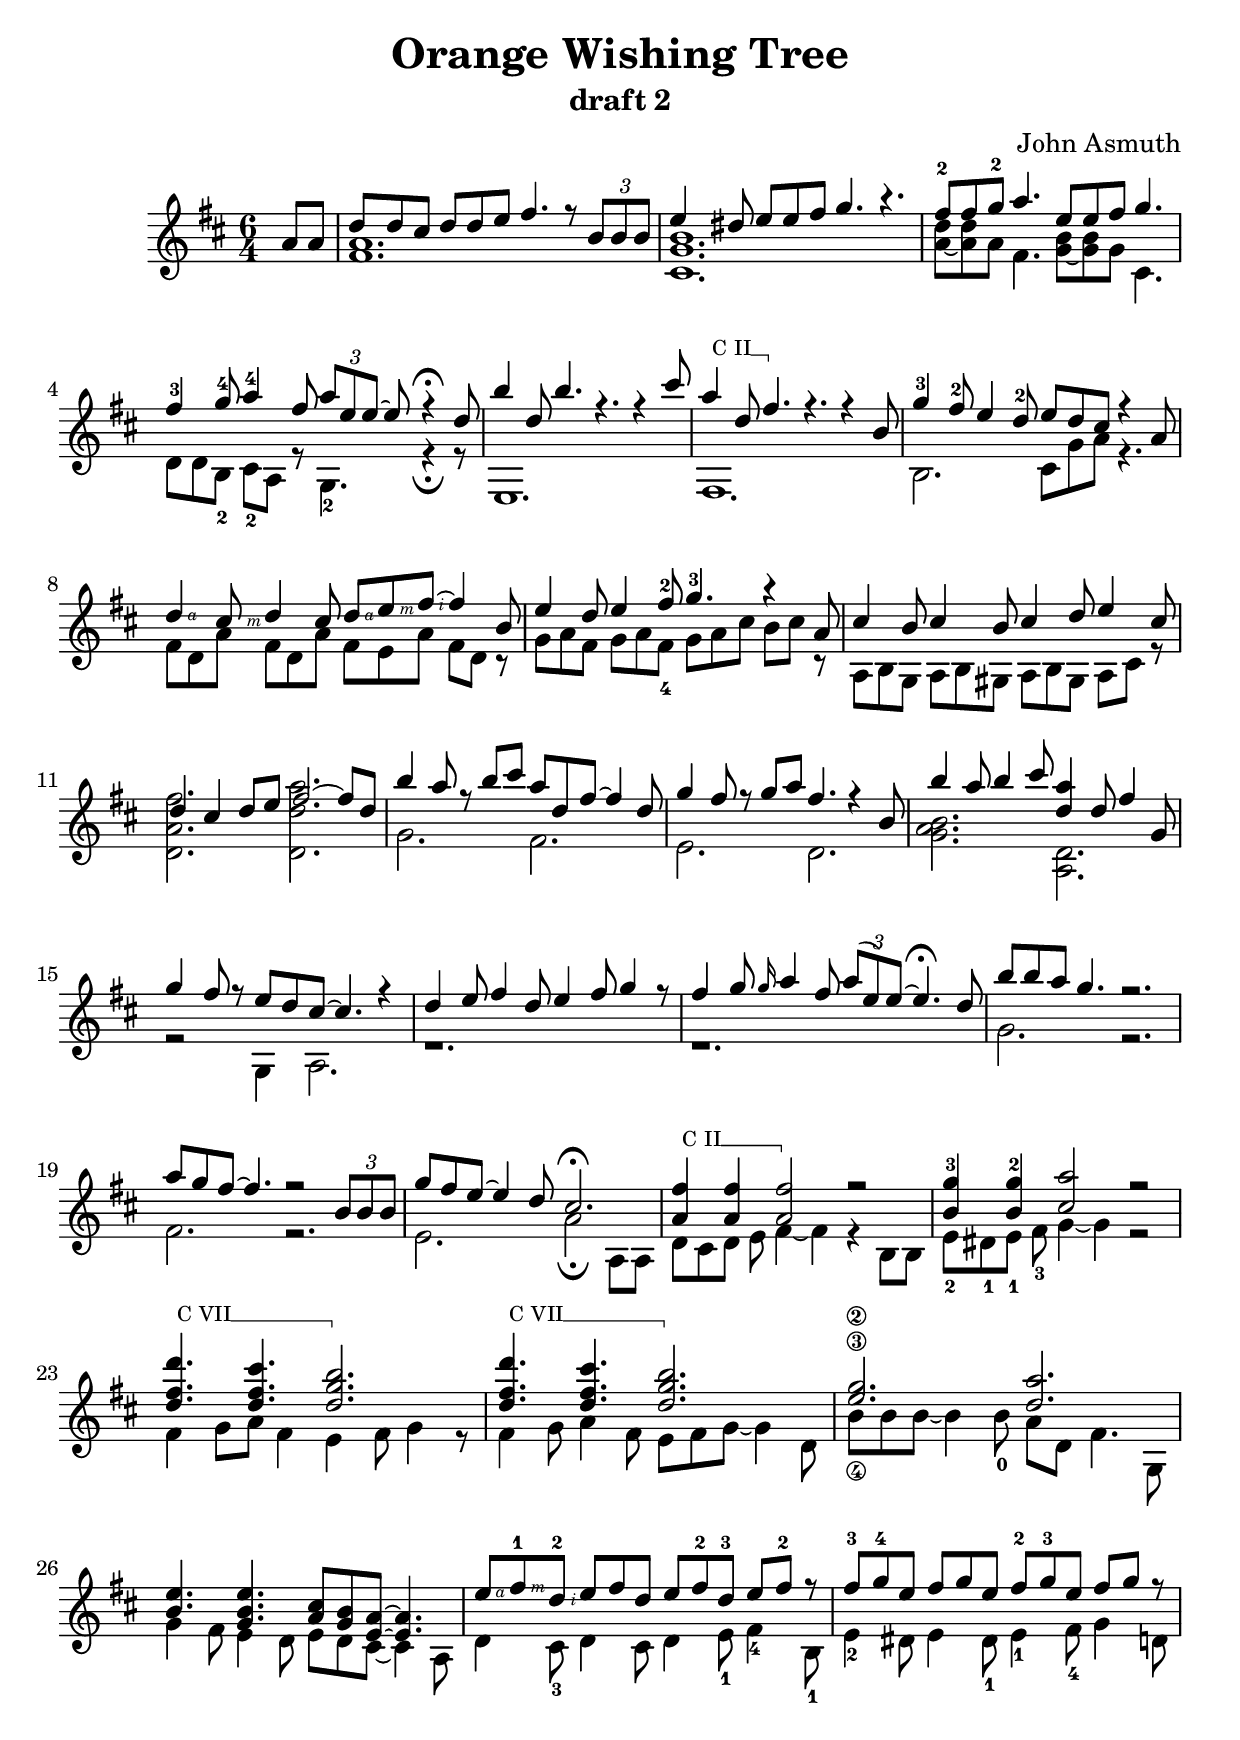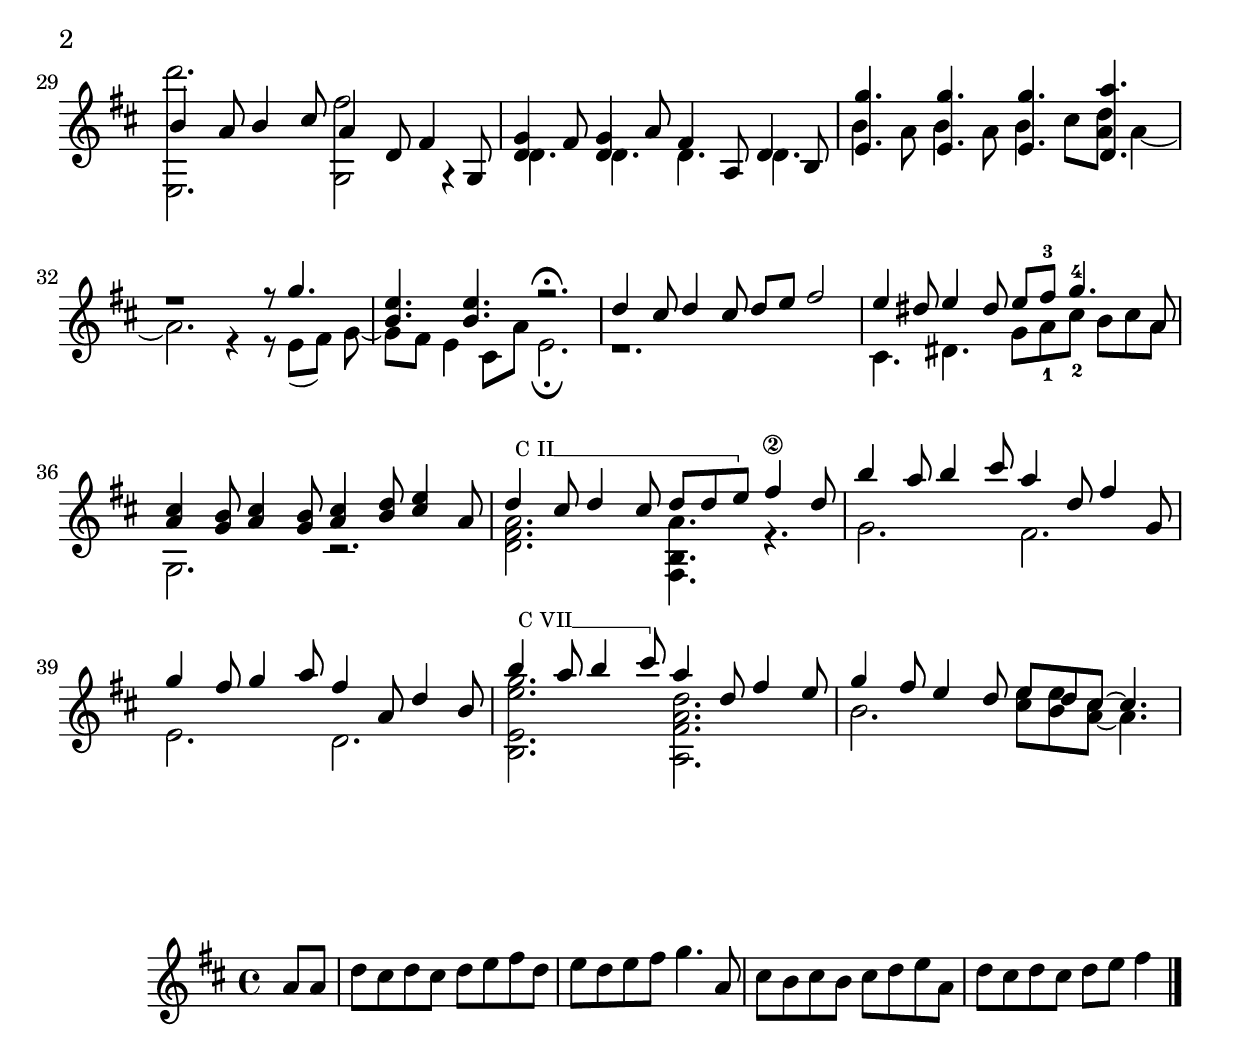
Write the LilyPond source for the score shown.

\version "2.18.2"
\header {
  title = "Orange Wishing Tree"
  subtitle = "draft 2"
  composer = "John Asmuth"
}

\include "bbarred.ly"
#(define RH rightHandFinger)

#(set-global-staff-size 23)
 <<
  \relative d'' {
    \partial 4
    \time 6/4
    \key d \major
  
    a8 a |
    <<
      \new Voice = "melody"
      { \voiceOne 
        d[ d cis] d[ d e] fis4. r8 \tuplet 3/2 {b,8 b b} |
        e4 dis8 e[ e fis] g4. r |
      }
      \new Voice { \voiceTwo
        <fis, a>1. |
        <b g cis,>1. |
      }
    >>
    <<
      { \voiceOne 
        fis'8-2 fis g-2 a4. e8 e fis g4. |
        fis4-3 g8-4 a4-4 fis8 \tuplet 3/2 { a[ e e~] } e r4 \fermata d8 |
      }
      \new Voice { \voiceTwo
        <d a~>8 <d a> a fis4. <b g~>8 <b g> g cis,4. |
        d8[ d b-2] cis-2 a r g4.-2 r4 \fermata r8 |
      }
    >>
    <<
      { \voiceOne 
        b''4 d,8 b'4. r4. r4 cis8 |
        \fbarre #"II" {a4 d,8 fis4.} r4. r4 b,8 |
      }
      \new Voice { \voiceTwo
        e,,1. |
        fis1. |
      }
    >>
    \oneVoice
    <<
      { \voiceOne 
        g''4-3 fis8-2 e4 d8-2 e8 d8 cis8 r4 a8  |
      }
      \new Voice { \voiceTwo
        b,2. cis8 g' a r4. |
      }
    >>
    <<
      { \voiceOne 
        d4\RH#4 cis8\RH#3 d4 cis8 d\RH#4 e\RH#3 fis~\RH#2 fis4 b,8 |
        e4 d8 e4 fis8-2 g4.-3 r4 a,8 |
      }
      \new Voice { \voiceTwo
        fis8[ d a'] fis[ d a'] fis[ e a] fis[ d] r |
        g[ a fis] g[ a fis-4] g[ a cis] b[ cis] r |
      }
    >>
    <<
      { \voiceOne 
        cis4 b8 cis4 b8 cis4 d8 e4 cis8 |
        d4 cis d8[ e ] fis2~ fis8 d8 |
      }
      \new Voice { \voiceTwo
        a,8[ b g] a8[ b gis] a[ b gis] a[ cis] r |
        <fis' a, d,>2. <a d, d,> |
      }
    >>
    <<
      { \voiceOne 
        b4 a8 r8 b cis a d, fis~ fis4 d8 |
        g4 fis8 r g a fis4. r4 b,8 |
      }
      \new Voice { \voiceTwo
        g2. fis |
        e d |
      }
    >>
    <<
      { \voiceOne 
        b''4 a8 b4 cis8 <a d,>4 d,8 fis4 g,8 |
        g'4 fis8 r e[ d cis~] cis4. r4 |
      }
      \new Voice { \voiceTwo
        <b a g>2. <d, a> |
        r2 g,4 a2. |
      }
    >>
    <<
      { \voiceOne 
        d'4 e8 fis4 d8 e4 fis8 g4 r8 |
        fis4 g8 \grace g16 \glissando a4 fis8 \tuplet 3/2 {a (e) e~} e4. \fermata d8 |
      }
      \new Voice { \voiceTwo
        r1. r
      }
    >>
    \oneVoice 
    <<
      { \voiceOne 
        b'8[ b a] g4. r2. |
        a8[ g fis~] fis4.  r2 \tuplet 3/2 { b,8[ b b] } |
      }
      \new Voice { \voiceTwo
        g2. r |
        fis2. r |
      }
    >>
    <<
      { \voiceOne 
        g'8[ fis e~] e4 d8  cis2. \fermata |
      }
      \new Voice { \voiceTwo
        e,2. a2 \fermata a,8 a |
      }
    >>
    <<
      { \voiceOne 
        \fbarre #"II" { <a' fis'>4 <a fis'>4 <a fis'>2 } r2 |
        <b g'-3>4 <b g'-2>4 <cis a'>2 r2 |
      }
      \new Voice { \voiceTwo
        d,8[ cis d] e fis4~ fis4 r b,8 b |
        e-2[ dis-1 e-1] fis-3 g4~ g r2 |
      }
    >>
    <<
      { \voiceOne
        \fbarre #"VII" { <d'' fis, d>4. <cis fis, d> <b g d>2. } |
        \fbarre #"VII" { <d fis, d>4. <cis fis, d> <b g d>2. } |
      }
      \new Voice { \voiceTwo
        fis,4 g8 a8 fis4 e4 fis8 g4 r8 |
        fis4 g8 a4 fis8 e8[ fis8 g8~] g4 d8 |
      }
    >>
    <<
      { \voiceOne
        \set stringNumberOrientations = #'(up)
        <e'\3 g\2>2. <d a'> |
        <b e>4. <g b e> <a cis>8 <g b> <e a>~ <e a>4. |
      }
      \new Voice { \voiceTwo
        \set stringNumberOrientations = #'(down)
        b'8\4[ b b~] b4 b8-0 a d, fis4. g,8 |
        g'4 fis8 e4 d8 e[ d cis~] cis4 a8 |
      }
    >>
    <<
      { \voiceOne
        e''8\RH #4 [ fis-1 \RH #3 d-2] \RH #2 e[ fis d] e[ fis-2 d-3] e[ fis-2] r |
        fis8-3[ g-4 e] fis[ g e] fis-2[ g-3 e] fis[ g] r |
      }
      \new Voice { \voiceTwo
        d,4 cis8-3 d4 cis8 d4 e8-1 fis4-4 b,8-1 |
        e4-2 dis8 e4 dis8-1 e4-1 fis8-4 g4 d8 |
      }
    >>
    <<
      { \voiceTwo 
        <d'' e,,,>2.  <fis, g,,>2 r4 |
        d,4. d d d |
      }
      \new Voice { \voiceOne
        b'4 a8 b4 cis8 a4 d,8 fis4 g,8  |
        <g' d>4 fis8 <g d>4 a8 fis4 a,8 d4 b8 |
      }
    >>
    <<
      { \voiceOne
        <g'' e,>4. <g e,> <g e,> <a d,,> |
        r1 r8 g4. |
        <b, e>4. <b e> r2. \fermata |
      }
      \new Voice { \voiceTwo
        b4 a8 b4 a8 b4 cis8 <d a>8 a4~ |
        a2. r4 r8 e8[(fis)] g~  |
        g8 fis8 e4 cis8a'8 e2. \fermata |
      }
    >>
    <<
      { \voiceOne 
        d'4 cis8 d4 cis8 d e fis2 |
        e4 dis8 e4 dis8 e fis-3 g4.-4 a,8 |
      }
      \new Voice { \voiceTwo
        r1. |
        cis,4. dis4. g8[ a-1 cis-2] b[ cis a] |
      }
    >>
    <<
      { \voiceOne 
        <cis a>4 <b g>8 <cis a>4 <b g>8 <cis a>4 <d b>8 <e cis>4 a,8 |
        \fbarre #"II" { d4 cis8 d4 cis8 d8 d e } fis4\2 d8 |
      }
      \new Voice { \voiceTwo
        g,,2. r |
        <d' fis a>2. <fis, b a'>4. r4. |
      }
    >>
    <<
      { \voiceOne 
        b''4 a8 b4 cis8 a4 d,8 fis4 g,8 |
        g'4 fis8 g4 a8 fis4 a,8 d4 b8 |
      }
      \new Voice { \voiceTwo
        g2. fis |
        e d |
      }
    >>
    <<
      { \voiceOne 
        \fbarre #"VII" { b''4 a8 b4 cis8 } a4 d,8 fis4 e8 |
        g4 fis8 e4 d8 e[ d cis~] cis4. |
      }
      \new Voice { \voiceTwo
        <e, b e' g>2. <a, fis' a d> |
        b' <cis e>8 <b e> <a~ cis> a4. |
      }
    >>
  }
>>
{
  \time 4/4
  \key d \major
  \partial 4
  a'8 a' |
  d''8 cis'' d'' cis'' d'' e'' fis'' d'' |
  e'' d'' e'' fis'' g''4. a'8 |
  cis''8 b' cis'' b' cis'' d'' e'' a' |
  d'' cis'' d'' cis'' d'' e'' fis''4
  \bar "|."
}